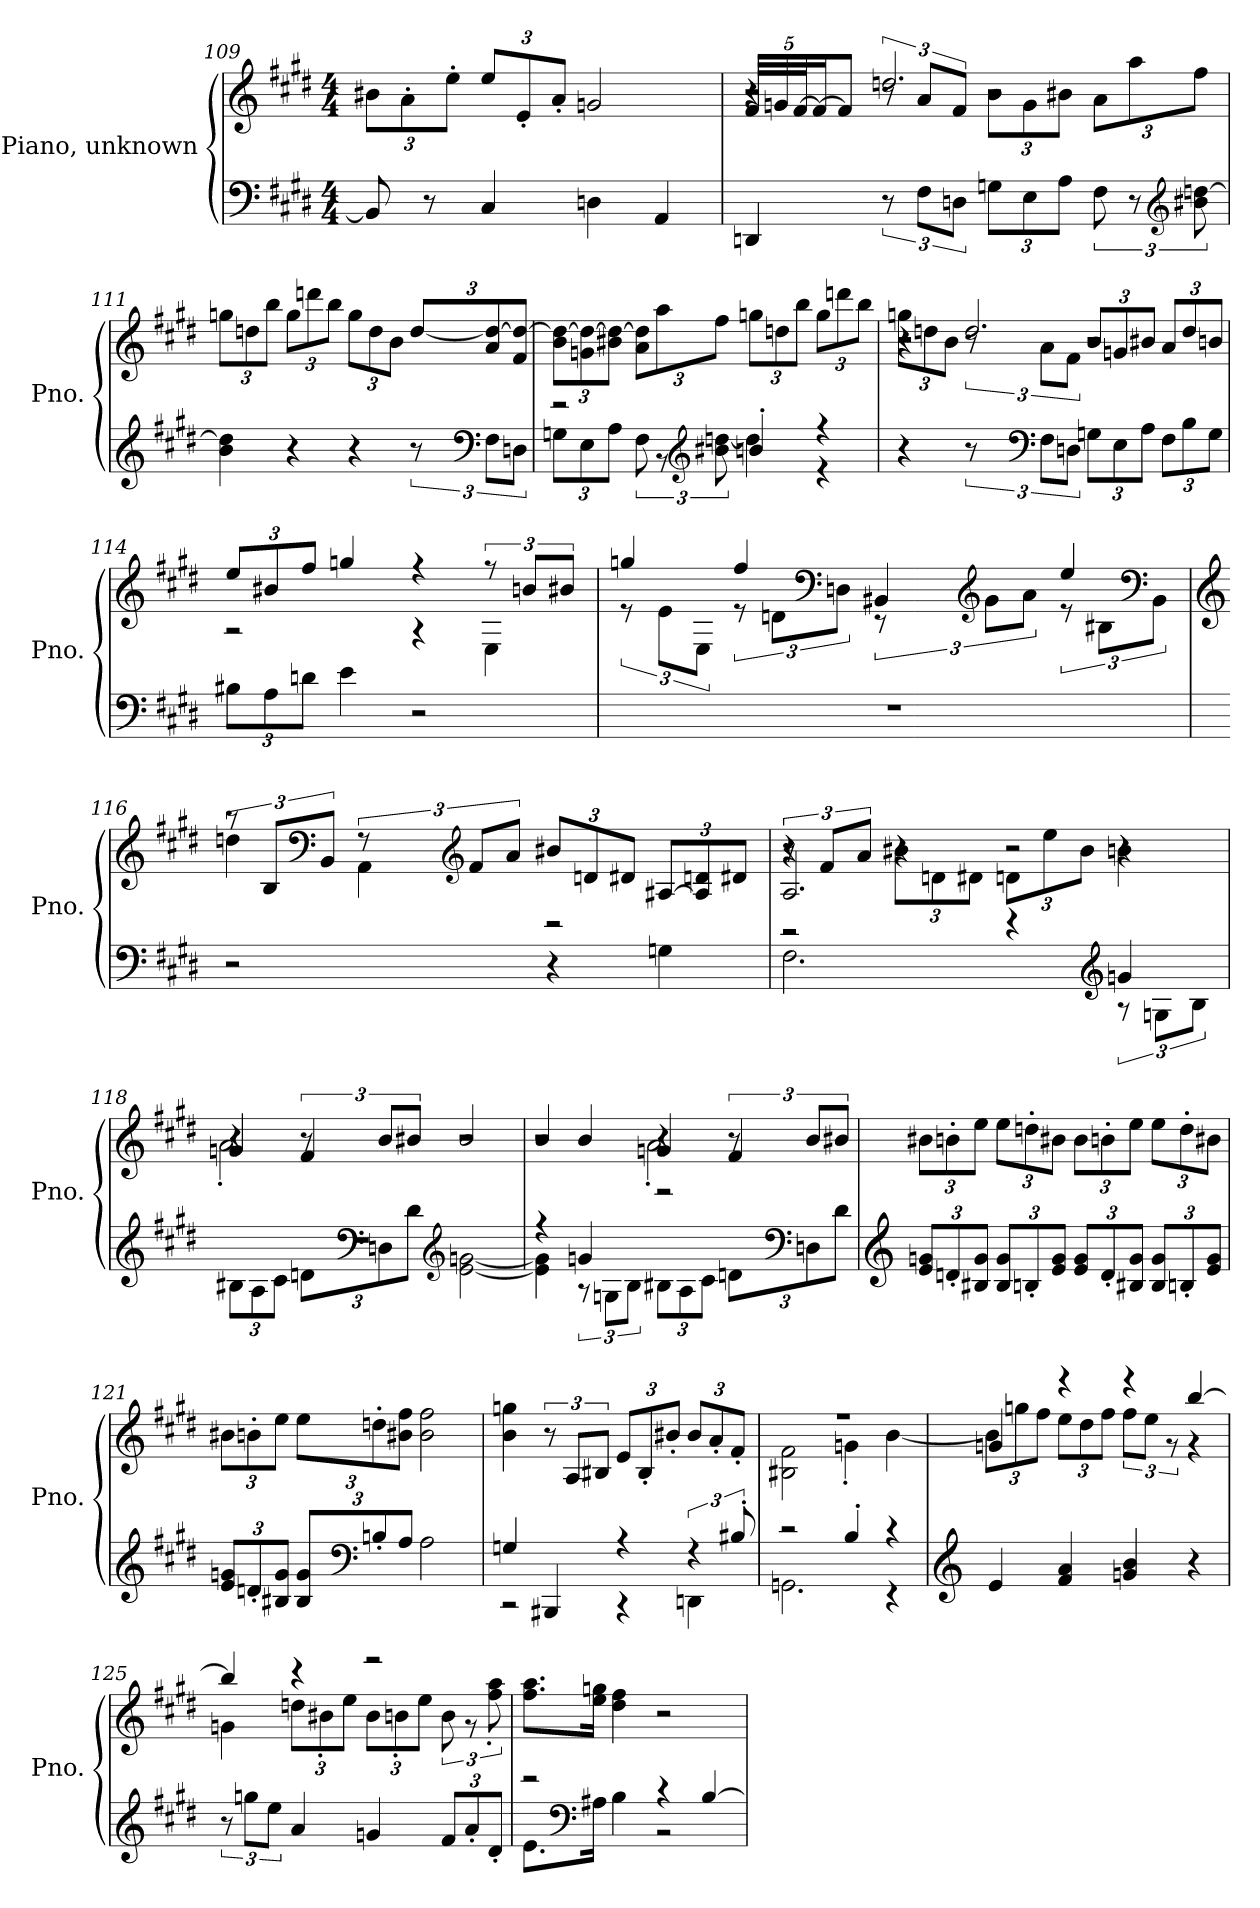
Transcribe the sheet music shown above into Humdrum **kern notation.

**kern	**kern
*part1	*part1
*staff2	*staff1
*I"Piano, unknown	*
*I'Pno.	*
*clefF4	*clefG2
*k[f#c#g#d#]	*k[f#c#g#d#]
*M4/4	*M4/4
*	*Xbrackettup
=109	=109
8BB#/]	12b#X\L
.	12a'\
8r	.
.	12ee'\J
4C#/	12ee/L
.	12e'/
.	12a'/J
4Dn\	2gn/
4AA/	.
!!LO:LB:g=z
=110	=110
*	*^
*	*	*^
4DDn/	4r	2r	40f#/LLL
.	.	.	40gn/
.	.	.	[40f#/J
.	.	.	20f#/J_
.	.	.	8f#/J]
*	*	*	*brackettup
12r	2.ddn/	.	12r
12F#\L	.	.	12a/L
12Dn\J	.	.	12f#/J
*Xbrackettup	*	*Xbrackettup	*
12Gn\L	.	12b\L	2r
12E\	.	12g\	.
12A\J	.	12b#X\J	.
*brackettup	*	*	*
12F#\	.	12a\L	.
12r	.	12aa\	.
*clefG2	*	*	*
12b#X\ [12ddn\	.	12ff#\J	.
*	*v	*v	*v
=111	=111
4b\ 4dd\]	12ggn\L
.	12ddn\
.	12bb\J
4r	12gg\L
.	12dddn\
.	12bb\J
4r	12gg\L
.	12dd\
.	12b\J
12r	[12dd/L
*clefF4	*
12F#\L	12a/ 12dd/_
12Dn\J	12f#/ 12dd/_J
!!LO:LB:g=z
=112	=112
*^	*
*	*Xbrackettup	*
2r	12Gn\L	12b\ 12dd\_L
.	12E\	12gn\ 12dd\_
.	12A\J	12b#X\ 12dd\_J
*	*brackettup	*
.	12F#\	12a\ 12dd\]L
.	12r	12aa\
*clefG2	*	*
.	12b#X\ [12ddn\	12ff#\J
4bn'/	4dd\]	12ggn\L
.	.	12ddn\
.	.	12bb\J
4r	4r	12gg\L
.	.	12dddn\
.	.	12bb\J
*v	*v	*
=113	=113
*	*^
*	*	*^
4r	4r	12ggn\L	2r
.	.	12ddn\	.
.	.	12b\J	.
*	*	*brackettup	*
12r	2.dd/	12r	.
*clefF4	*	*	*
12F#\L	.	12a\L	.
12Dn\J	.	12f#\J	.
*Xbrackettup	*	*	*Xbrackettup
12Gn\L	.	2r	12b/L
12E\	.	.	12gn/
12A\J	.	.	12b#X/J
12F#\L	.	.	12a/L
12B\	.	.	12dd/
12G\J	.	.	12bn/J
*	*	*v	*v
!!LO:LB:g=z
=114	=114	=114
12B#X\L	12ee/L	2r
12A\	12b#X/	.
12dn\J	12ff#/J	.
4e\	4ggn/	.
2r	4r	4r
*	*brackettup	*
.	12r	4E\
.	12bn/L	.
.	12b#X/J	.
=115	=115	=115
1r	4ggn/	12r
.	.	12e\L
.	.	12E\J
.	4ff#/	12r
.	.	12dn\L
*	*clefF4	*
.	.	12Dn\J
.	4BB#X/	12r
*	*clefG2	*
.	.	12g#\L
.	.	12a\J
.	4ee/	12r
.	.	12B#X\L
*	*clefF4	*
.	.	12BB#\J
!!LO:LB:g=z	!!
=116	=116	=116
*	*clefG2	*
2r	12r	4ddn\
.	12B/L	.
*	*clefF4	*
.	12BB/J	.
.	12r	4AA\
*	*clefG2	*
.	12f#/L	.
.	12a/J	.
*	*Xbrackettup	*
4r	12b#X/L	2r
.	12dn/	.
.	12d#X/J	.
4Gn\	[12A#X/L	.
.	12A#/] 12dn/	.
.	12d#X/J	.
*	*v	*v
=117	=117
*^	*
*	*	*brackettup
*	*	*^
*	*	*	*^
2r	2.F#\	12r	4r	2.A/
.	.	12f#/L	.	.
.	.	12a/J	.	.
*	*	*	*Xbrackettup	*
.	.	4r	12b#X\L	.
.	.	.	12dn\	.
.	.	.	12d#X\J	.
4r	.	2r	12dn\L	.
.	.	.	12ee\	.
.	.	.	12b#\J	.
*clefG2	*	*	*	*
*	*brackettup	*	*	*
4gn/	12r	.	4bn\	4r
.	12Gn\L	.	.	.
.	12B\J	.	.	.
!!LO:PB:g=z	!!	!!
=118	=118	=118	=118	=118
*	*Xbrackettup	*	*	*
1r	12B#X\L	4gn/	2a'\	4r
.	12A\	.	.	.
.	12c#\J	.	.	.
*	*	*brackettup	*	*
.	12dn\L	12r	.	4f#/
*clefF4	*	*	*	*
.	12Dn\	12b/L	.	.
.	12d\J	12b#X/J	.	.
*clefG2	*	*	*	*
.	[2e\ [2gn\	2b#/	2r	2r
=119	=119	=119	=119	=119
4r	4e\] 4g\]	4b/	2r	2r
*	*brackettup	*	*	*
4gn/	12r	4b/	.	.
.	12Gn\L	.	.	.
.	12B\J	.	.	.
*	*Xbrackettup	*	*	*
2r	12B#X\L	4gn/	2a'\	4r
.	12A\	.	.	.
.	12c#\J	.	.	.
.	12dn\L	12r	.	4f#/
*clefF4	*	*	*	*
.	12Dn\	12b/L	.	.
.	12d\J	12b#X/J	.	.
*v	*v	*	*	*
*	*v	*v	*v
!!LO:LB:g=z
=120	=120
*clefG2	*
*	*Xbrackettup
12e/ 12gn/L	12b#X\L
12dn'/	12bn'\
12B#X/ 12g/J	12ee\J
12B#/ 12g/L	12ee\L
12Bn'/	12ddn'\
12e/ 12g/J	12b#X\J
12e/ 12g/L	12b#\L
12d'/	12bn'\
12B#X/ 12g/J	12ee\J
12B#/ 12g/L	12ee\L
12Bn'/	12dd'\
12e/ 12g/J	12b#X\J
=121	=121
12e/ 12gn/L	12b#X\L
12dn'/	12bn'\
12B#X/ 12g/J	12ee\J
12B#/ 12g/L	12ee\L
*clefF4	*
12Bn'/	12ddn'\
12A/J	12b#X\ 12ff#\J
2A\	2b#\ 2ff#\
!!LO:LB:g=z
=122	=122
*^	*
4Gn/	2r	4b\ 4ggn\
*	*	*brackettup
4BBB#X/	.	12r
.	.	12A/L
.	.	12B#X/J
*	*	*Xbrackettup
4r	4r	12e/L
.	.	12B#'/
.	.	12b#X'/J
*brackettup	*	*
6r	4DDn\	12b#/L
.	.	12a'/
12B#X'/	.	12f#'/J
=123	=123	=123
*	*	*^
2r	2.GGn\	1r	2B#X\ 2f#\
4B'/	.	.	4gn'\
4r	4r	.	[4b\
*v	*v	*	*
=124	=124	=124
*clefG2	*	*
4e/	4gn/	12b\L]
.	.	12ggn\
.	.	12ff#\J
4f#/ 4a/	4r	12ee\L
.	.	12dd#\
.	.	12ff#\J
*	*	*brackettup
4gn/ 4b/	4r	12ff#\L
.	.	12ee\J
.	.	12r
4r	[4bb/	4r
!!LO:LB:g=z	!!
=125	=125	=125
12r	4bb/]	4gn\
12ggn\L	.	.
12ee\J	.	.
*	*	*Xbrackettup
4a/	4r	12ddn\L
.	.	12b#X'\
.	.	12ee\J
4gn/	2r	12b#\L
.	.	12bn'\
.	.	12ee\J
*Xbrackettup	*	*brackettup
12f#/L	.	12b\
12a'/	.	12r
12d#'/J	.	12ff#\' 12aa\'
*	*v	*v
=126	=126
*^	*
2r	8.e\L	8.ff#\ 8.aa\L
*clefF4	*	*
.	16A#X\Jk	16ee\ 16ggn\Jk
.	4B\	4dd#\ 4ff#\
4r	2r	2r
[4B/	.	.
*v	*v	*
=	=
*-	*-
